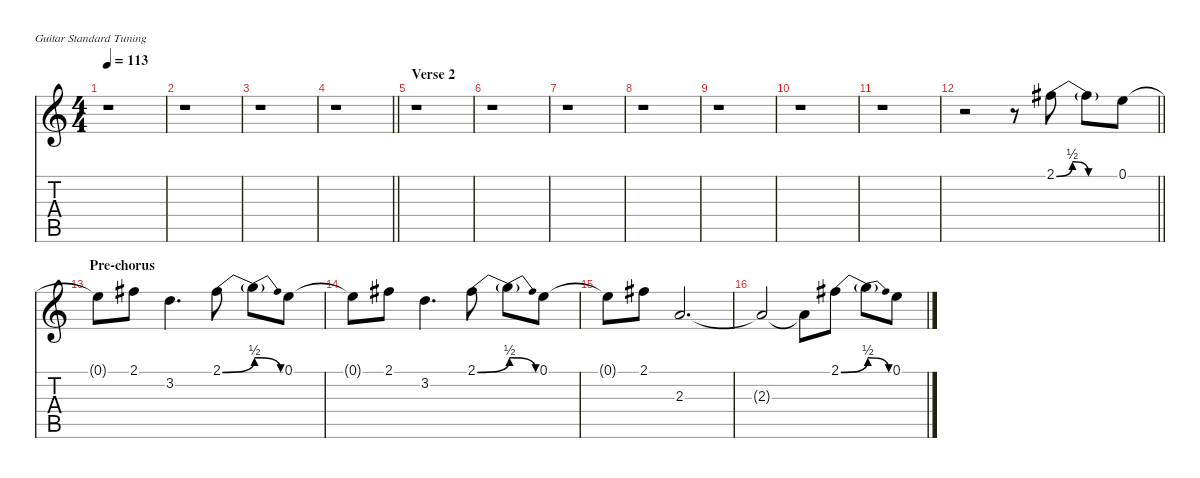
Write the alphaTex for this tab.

\defaultSystemsLayout 4
\hideDynamics
\bracketExtendMode nobrackets
\singleTrackTrackNamePolicy hidden
\multiTrackTrackNamePolicy hidden
\firstSystemTrackNameMode fullname
\firstSystemTrackNameOrientation horizontal
\otherSystemsTrackNameOrientation horizontal
\track ("Guitar (fills)" "od.guit.") {instrument overdrivenguitar}
\staff {score tabs}
\tuning (E4 B3 G3 D3 A2 E2)
\ts (4 4)
\tempo 113
\clef g2
\ks c
r.1{dy f beam Down} |
r.1{beam Down} |
r.1{beam Down} |
\barLineRight lightlight
r.1{beam Down} |
\section ("" "Verse 2")
r.1{beam Down} |
r.1{beam Down} |
r.1{beam Down} |
r.1{beam Down} |
r.1{beam Down} |
r.1{beam Down} |
r.1{beam Down} |
\barLineRight lightlight
r.2{beam Down} r.8{beam Down} 2.1{be (bendrelease 0 0 30 2 30 2 60 0) acc #}.8{dy ff beam Down} 2.1{be (hold 0 0 60 0) t acc #}.8{dy f beam Down} 0.1.8{beam Down} |
\section ("" "Pre-chorus")
0.1{t}.8{beam Down} 2.1{acc #}.8{beam Down} 3.2.4{d beam Down} 2.1{be (bend 0 0 60 2) acc #}.8{beam Down} 2.1{be (release 0 2 60 0) t}.8{beam Down} 0.1.8{beam Down} |
0.1{t}.8{beam Down} 2.1{acc #}.8{beam Down} 3.2.4{d beam Down} 2.1{be (bend 0 0 60 2) acc #}.8{dy ff beam Down} 2.1{be (release 0 2 60 0) t}.8{dy f beam Down} 0.1.8{beam Down} |
0.1{t}.8{beam Down} 2.1{acc #}.8{beam Down} 2.3.2{d beam Up} |
2.3{t}.2{beam Up} 2.3{t}.8{beam Down} 2.1{be (bend 0 0 60 2) acc #}.8{beam Down} 2.1{be (release 0 2 60 0) t}.8{beam Down} 0.1.8{beam Down}
